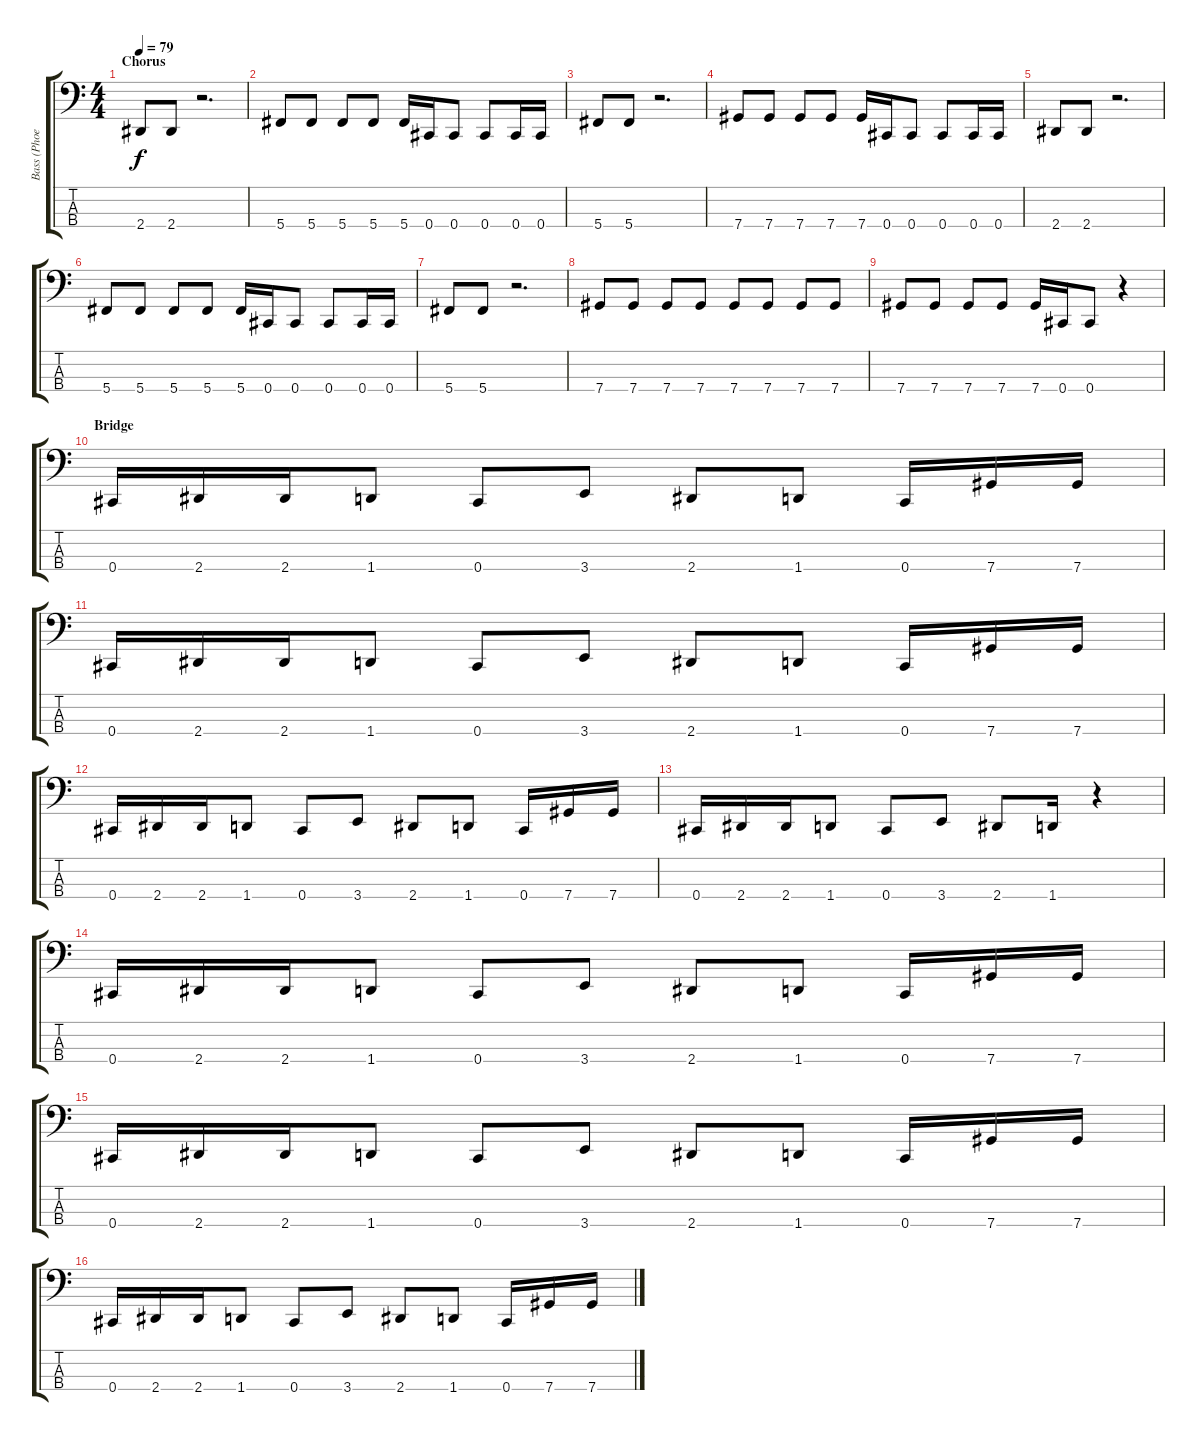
\track ("Bass (Phoenix)" "Bass (Phoe") {instrument electricbasspick}
\staff {score tabs}
\tuning (Gb2 Db2 Ab1 Db1) {hide}
\ts (4 4)
\section ("" "Chorus")
\tempo 79
\clef f4
\ks c
2.4.8{dy f} 2.4.8 r.2{d} |
5.4.8 5.4.8 5.4.8 5.4.8 5.4.16 0.4.16 0.4.8 0.4.8 0.4.16 0.4.16 |
5.4.8 5.4.8 r.2{d} |
7.4.8 7.4.8 7.4.8 7.4.8 7.4.16 0.4.16 0.4.8 0.4.8 0.4.16 0.4.16 |
2.4.8 2.4.8 r.2{d} |
5.4.8 5.4.8 5.4.8 5.4.8 5.4.16 0.4.16 0.4.8 0.4.8 0.4.16 0.4.16 |
5.4.8 5.4.8 r.2{d} |
7.4.8 7.4.8 7.4.8 7.4.8 7.4.8 7.4.8 7.4.8 7.4.8 |
7.4.8 7.4.8 7.4.8 7.4.8 7.4.16 0.4.16 0.4.8 r.4 |
\section ("" "Bridge")
0.4.16 2.4.16 2.4.16 1.4.8 0.4.8 3.4.8 2.4.8 1.4.8 0.4.16 7.4.16 7.4.16 |
0.4.16 2.4.16 2.4.16 1.4.8 0.4.8 3.4.8 2.4.8 1.4.8 0.4.16 7.4.16 7.4.16 |
0.4.16 2.4.16 2.4.16 1.4.8 0.4.8 3.4.8 2.4.8 1.4.8 0.4.16 7.4.16 7.4.16 |
0.4.16 2.4.16 2.4.16 1.4.8 0.4.8 3.4.8 2.4.8 1.4.16 r.4 |
0.4.16 2.4.16 2.4.16 1.4.8 0.4.8 3.4.8 2.4.8 1.4.8 0.4.16 7.4.16 7.4.16 |
0.4.16 2.4.16 2.4.16 1.4.8 0.4.8 3.4.8 2.4.8 1.4.8 0.4.16 7.4.16 7.4.16 |
0.4.16 2.4.16 2.4.16 1.4.8 0.4.8 3.4.8 2.4.8 1.4.8 0.4.16 7.4.16 7.4.16
